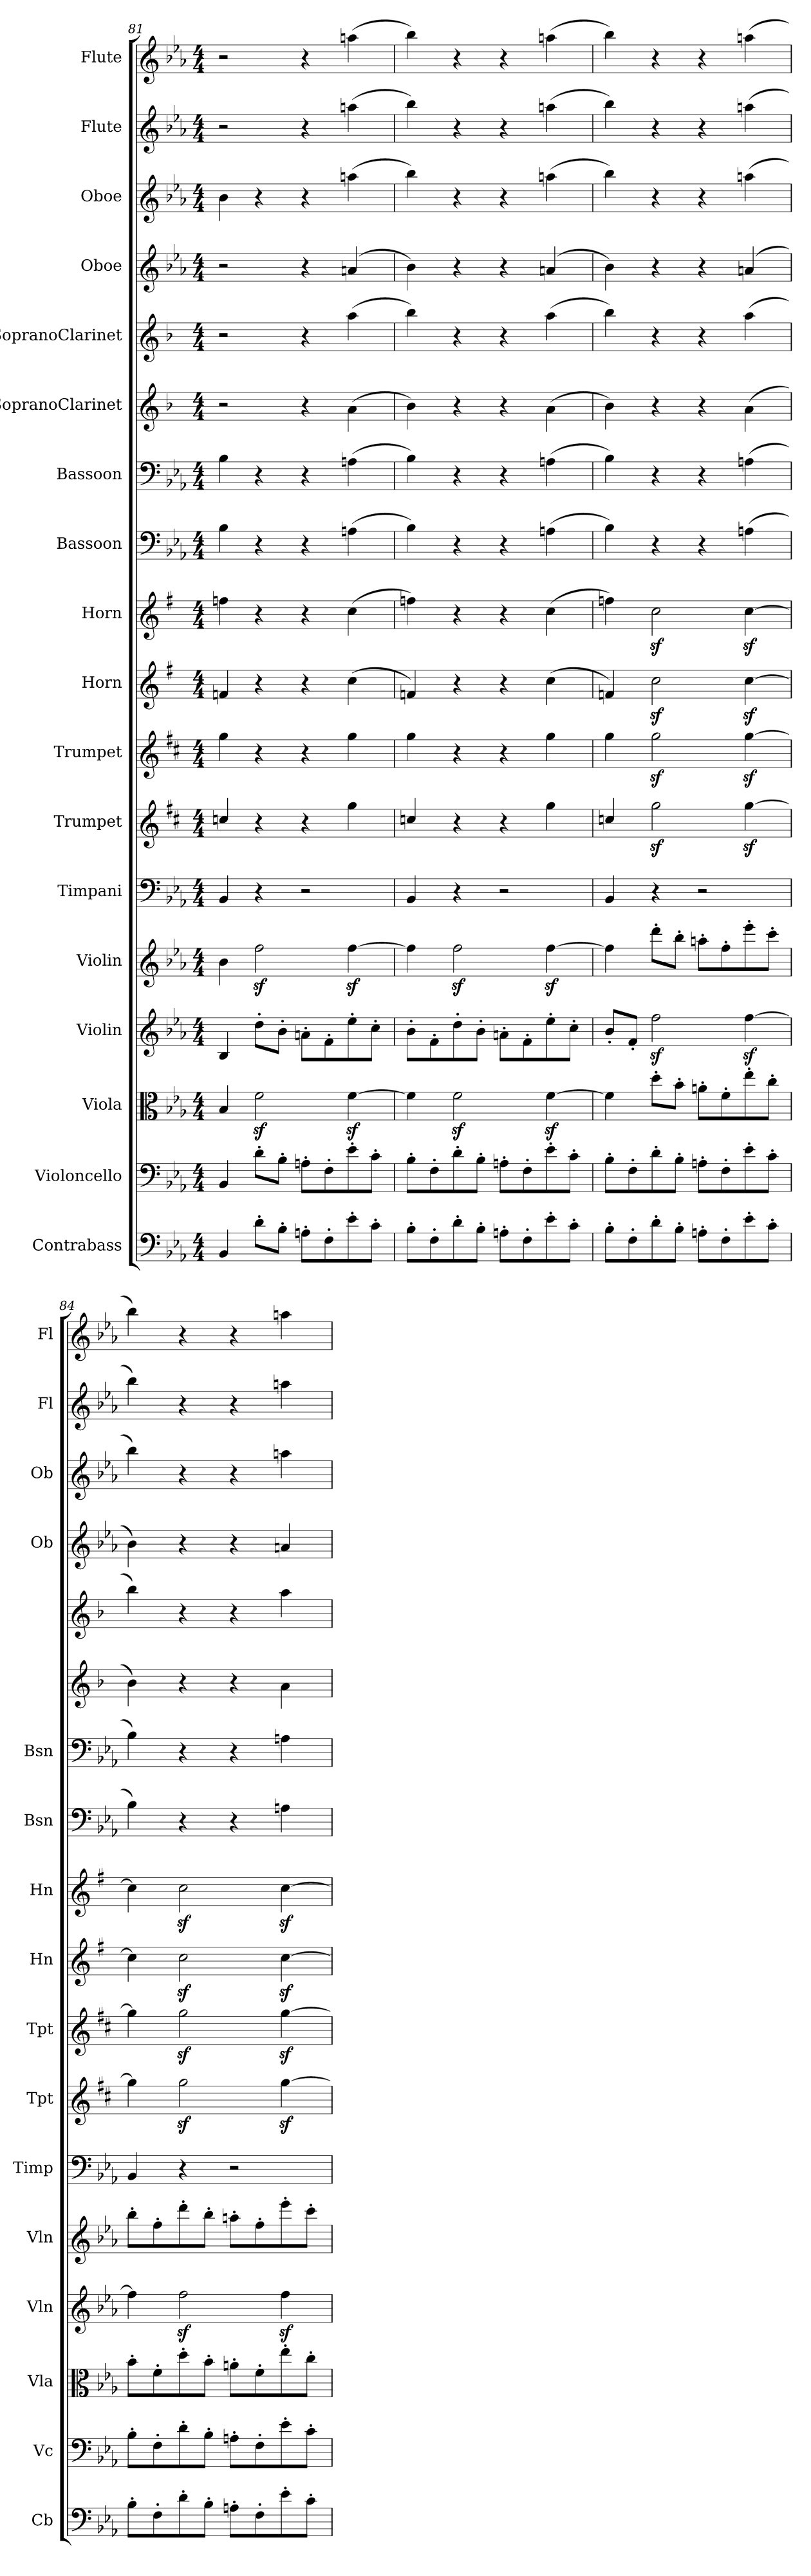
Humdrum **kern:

**kern	**kern	**kern	**kern	**kern	**kern	**kern	**kern	**kern	**kern	**kern	**kern	**kern	**kern	**kern	**kern	**kern	**kern
*part18	*part17	*part16	*part15	*part14	*part13	*part12	*part11	*part10	*part9	*part8	*part7	*part6	*part5	*part4	*part3	*part2	*part1
*staff18	*staff17	*staff16	*staff15	*staff14	*staff13	*staff12	*staff11	*staff10	*staff9	*staff8	*staff7	*staff6	*staff5	*staff4	*staff3	*staff2	*staff1
*I"Contrabass	*I"Violoncello	*I"Viola	*I"Violin	*I"Violin	*I"Timpani	*I"Trumpet	*I"Trumpet	*I"Horn	*I"Horn	*I"Bassoon	*I"Bassoon	*I"SopranoClarinet	*I"SopranoClarinet	*I"Oboe	*I"Oboe	*I"Flute	*I"Flute
*I'Cb	*I'Vc	*I'Vla	*I'Vln	*I'Vln	*I'Timp	*I'Tpt	*I'Tpt	*I'Hn	*I'Hn	*I'Bsn	*I'Bsn	*	*	*I'Ob	*I'Ob	*I'Fl	*I'Fl
*clefF4	*clefF4	*clefC3	*clefG2	*clefG2	*clefF4	*clefG2	*clefG2	*clefG2	*clefG2	*clefF4	*clefF4	*clefG2	*clefG2	*clefG2	*clefG2	*clefG2	*clefG2
*ITrd7c12	*	*	*	*	*	*ITrd1c2	*ITrd1c2	*ITrd4c7	*ITrd4c7	*	*	*	*	*	*	*	*
*k[b-e-a-]	*k[b-e-a-]	*k[b-e-a-]	*k[b-e-a-]	*k[b-e-a-]	*k[b-e-a-]	*k[]	*k[]	*k[]	*k[]	*k[b-e-a-]	*k[b-e-a-]	*k[b-]	*k[b-]	*k[b-e-a-]	*k[b-e-a-]	*k[b-e-a-]	*k[b-e-a-]
*M4/4	*M4/4	*M4/4	*M4/4	*M4/4	*M4/4	*M4/4	*M4/4	*M4/4	*M4/4	*M4/4	*M4/4	*M4/4	*M4/4	*M4/4	*M4/4	*M4/4	*M4/4
=81	=81	=81	=81	=81	=81	=81	=81	=81	=81	=81	=81	=81	=81	=81	=81	=81	=81
4BBB-/	4BB-/	4B-/	4B-/	4b-\	4BB-/	4b-X/	4ff\	4B-X/	4b-X\	4B-\	4B-\	2r	2r	2r	4b-\	2r	2r
8D'\L	8d'\L	2fz<\	8dd'\L	2ffz<\	4r	4r	4r	4r	4r	4r	4r	.	.	.	4r	.	.
8BB-'\J	8B-'\J	.	8b-'\J	.	.	.	.	.	.	.	.	.	.	.	.	.	.
8AAn'\L	8An'\L	.	8an'\L	.	2r	4r	4r	4r	4r	4r	4r	4r	4r	4r	4r	4r	4r
8FF'\	8F'\	.	8f'\	.	.	.	.	.	.	.	.	.	.	.	.	.	.
8E-'\	8e-'\	[4fz<\	8ee-'\	[4ffz<\	.	4ff\	4ff\	(>4f\	(>4f\	(>4An\	(>4An\	(>4a\	(>4aa\	(>4an/	(>4aan\	(>4aan\	(>4aan\
8C'\J	8c'\J	.	8cc'\J	.	.	.	.	.	.	.	.	.	.	.	.	.	.
=82	=82	=82	=82	=82	=82	=82	=82	=82	=82	=82	=82	=82	=82	=82	=82	=82	=82
8BB-'\L	8B-'\L	4f\]	8b-'\L	4ff\]	4BB-/	4b-X/	4ff\	4B-X/)	4b-X\)	4B-\)	4B-\)	4b-\)	4bb-\)	4b-\)	4bb-\)	4bb-\)	4bb-\)
8FF'\	8F'\	.	8f'\	.	.	.	.	.	.	.	.	.	.	.	.	.	.
8D'\	8d'\	2fz<\	8dd'\	2ffz<\	4r	4r	4r	4r	4r	4r	4r	4r	4r	4r	4r	4r	4r
8BB-'\J	8B-'\J	.	8b-'\J	.	.	.	.	.	.	.	.	.	.	.	.	.	.
8AAn'\L	8An'\L	.	8an'\L	.	2r	4r	4r	4r	4r	4r	4r	4r	4r	4r	4r	4r	4r
8FF'\	8F'\	.	8f'\	.	.	.	.	.	.	.	.	.	.	.	.	.	.
8E-'\	8e-'\	[4fz<\	8ee-'\	[4ffz<\	.	4ff\	4ff\	(>4f\	(>4f\	(>4An\	(>4An\	(>4a\	(>4aa\	(>4an/	(>4aan\	(>4aan\	(>4aan\
8C'\J	8c'\J	.	8cc'\J	.	.	.	.	.	.	.	.	.	.	.	.	.	.
=83	=83	=83	=83	=83	=83	=83	=83	=83	=83	=83	=83	=83	=83	=83	=83	=83	=83
8BB-'\L	8B-'\L	4f\]	8b-'/L	4ff\]	4BB-/	4b-X/	4ff\	4B-X/)	4b-X\)	4B-\)	4B-\)	4b-\)	4bb-\)	4b-\)	4bb-\)	4bb-\)	4bb-\)
8FF'\	8F'\	.	8f'/J	.	.	.	.	.	.	.	.	.	.	.	.	.	.
8D'\	8d'\	8dd'\L	2ffz<\	8ddd'\L	4r	2ffz<\	2ffz<\	2fz<\	2fz<\	4r	4r	4r	4r	4r	4r	4r	4r
8BB-'\J	8B-'\J	8b-'\J	.	8bb-'\J	.	.	.	.	.	.	.	.	.	.	.	.	.
8AAn'\L	8An'\L	8an'\L	.	8aan'\L	2r	.	.	.	.	4r	4r	4r	4r	4r	4r	4r	4r
8FF'\	8F'\	8f'\	.	8ff'\	.	.	.	.	.	.	.	.	.	.	.	.	.
8E-'\	8e-'\	8ee-'\	[4ffz<\	8eee-'\	.	[4ffz<\	[4ffz<\	[4fz<\	[4fz<\	(>4An\	(>4An\	(>4a\	(>4aa\	(>4an/	(>4aan\	(>4aan\	(>4aan\
8C'\J	8c'\J	8cc'\J	.	8ccc'\J	.	.	.	.	.	.	.	.	.	.	.	.	.
=84	=84	=84	=84	=84	=84	=84	=84	=84	=84	=84	=84	=84	=84	=84	=84	=84	=84
8BB-'\L	8B-'\L	8b-'\L	4ff\]	8bb-'\L	4BB-/	4ff\]	4ff\]	4f\]	4f\]	4B-\)	4B-\)	4b-\)	4bb-\)	4b-\)	4bb-\)	4bb-\)	4bb-\)
8FF'\	8F'\	8f'\	.	8ff'\	.	.	.	.	.	.	.	.	.	.	.	.	.
8D'\	8d'\	8dd'\	2ffz<\	8ddd'\	4r	2ffz<\	2ffz<\	2fz<\	2fz<\	4r	4r	4r	4r	4r	4r	4r	4r
8BB-'\J	8B-'\J	8b-'\J	.	8bb-'\J	.	.	.	.	.	.	.	.	.	.	.	.	.
8AAn'\L	8An'\L	8an'\L	.	8aan'\L	2r	.	.	.	.	4r	4r	4r	4r	4r	4r	4r	4r
8FF'\	8F'\	8f'\	.	8ff'\	.	.	.	.	.	.	.	.	.	.	.	.	.
8E-'\	8e-'\	8ee-'\	4ffz<\	8eee-'\	.	[4ffz<\	[4ffz<\	[4fz<\	[4fz<\	4An\	4An\	4a\	4aa\	4an/	4aan\	4aan\	4aan\
8C'\J	8c'\J	8cc'\J	.	8ccc'\J	.	.	.	.	.	.	.	.	.	.	.	.	.
=	=	=	=	=	=	=	=	=	=	=	=	=	=	=	=	=	=
*-	*-	*-	*-	*-	*-	*-	*-	*-	*-	*-	*-	*-	*-	*-	*-	*-	*-
